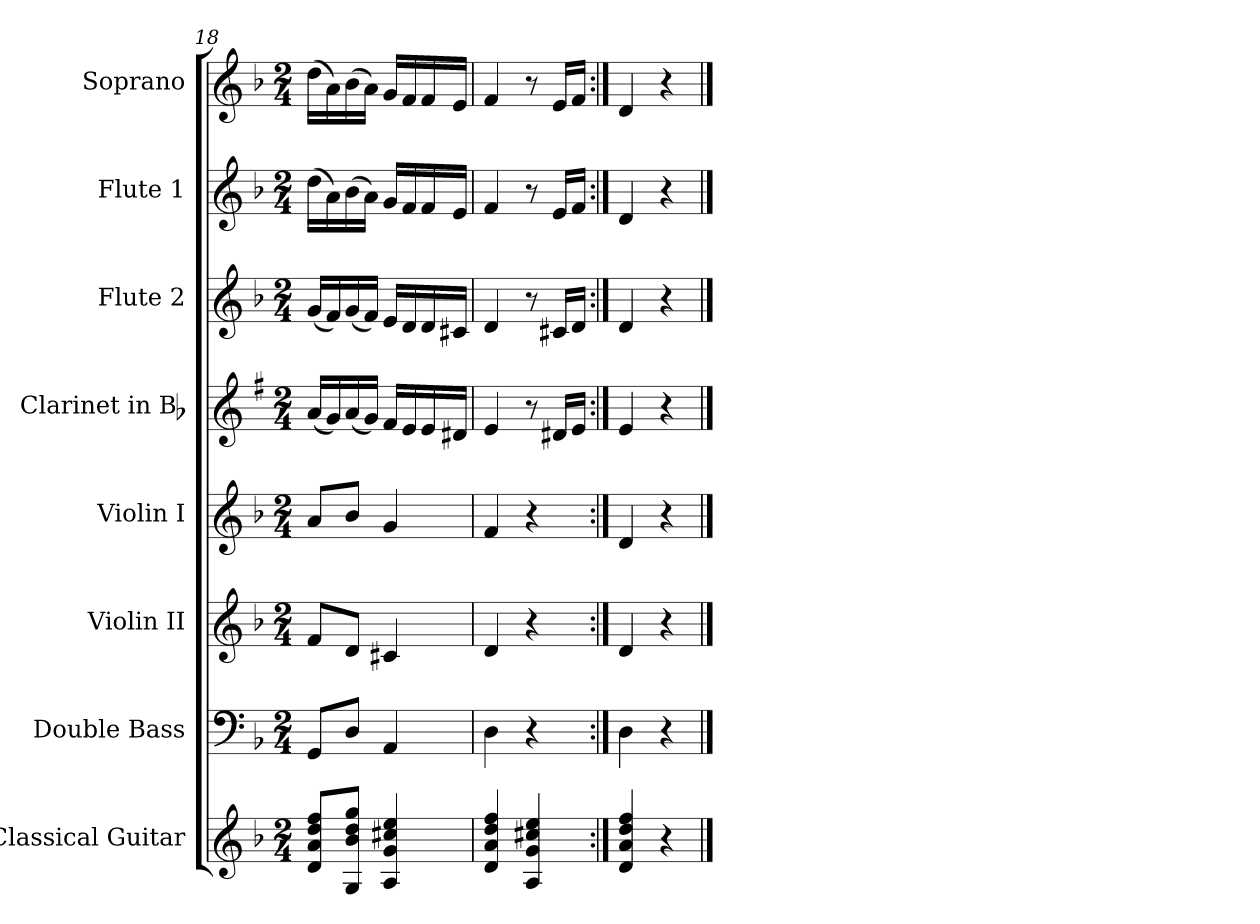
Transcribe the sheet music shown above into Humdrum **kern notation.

**kern	**kern	**kern	**kern	**kern	**kern	**kern	**kern
*part8	*part7	*part6	*part5	*part4	*part3	*part2	*part1
*staff8	*staff7	*staff6	*staff5	*staff4	*staff3	*staff2	*staff1
*I"Classical Guitar	*I"Double Bass	*I"Violin II	*I"Violin I	*I"Clarinet in Bb	*I"Flute 2	*I"Flute 1	*I"Soprano
*I'Cl. Gtr.	*I'D.B.	*I'Vln. II	*I'Vln. I	*	*I'Fl. 2	*I'Fl. 1	*
*clefG2	*clefF4	*clefG2	*clefG2	*clefG2	*clefG2	*clefG2	*clefG2
*ITrd7c12	*ITrd7c12	*	*	*ITrd1c2	*	*	*ITrd-7c-12
*k[b-]	*k[b-]	*k[b-]	*k[b-]	*k[b-]	*k[b-]	*k[b-]	*k[b-]
*d:	*d:	*d:	*d:	*d:	*d:	*d:	*d:
*M2/4	*M2/4	*M2/4	*M2/4	*M2/4	*M2/4	*M2/4	*M2/4
=18	=18	=18	=18	=18	=18	=18	=18
8D/ 8A/ 8d/ 8f/L	8GGG/L	8f/L	8a/L	(<16g/LL	(<16g/LL	(>16dd\LL	(>16ddd\LL
.	.	.	.	16f/)	16f/)	16a\)	16aa\)
8GG/ 8B-/ 8d/ 8g/J	8DD/J	8d/J	8b-/J	(<16g/	(<16g/	(>16b-\	(>16bb-\
.	.	.	.	16f/JJ)	16f/JJ)	16a\JJ)	16aa\JJ)
4AA/ 4G/ 4c#X/ 4e/	4AAA/	4c#X/	4g/	16e/LL	16e/LL	16g/LL	16gg/LL
.	.	.	.	16d/	16d/	16f/	16ff/
.	.	.	.	16d/	16d/	16f/	16ff/
.	.	.	.	16c#X/JJ	16c#X/JJ	16e/JJ	16ee/JJ
=19	=19	=19	=19	=19	=19	=19	=19
4D/ 4A/ 4d/ 4f/	4DD\	4d/	4f/	4d/	4d/	4f/	4ff/
4AA/ 4G/ 4c#X/ 4e/	4r	4r	4r	8r	8r	8r	8r
.	.	.	.	16c#X/LL	16c#X/LL	16e/LL	16ee/LL
.	.	.	.	16d/JJ	16d/JJ	16f/JJ	16ff/JJ
=20:|!	=20:|!	=20:|!	=20:|!	=20:|!	=20:|!	=20:|!	=20:|!
4D/ 4A/ 4d/ 4f/	4DD\	4d/	4d/	4d/	4d/	4d/	4dd/
4r	4r	4r	4r	4r	4r	4r	4r
==	==	==	==	==	==	==	==
*-	*-	*-	*-	*-	*-	*-	*-
